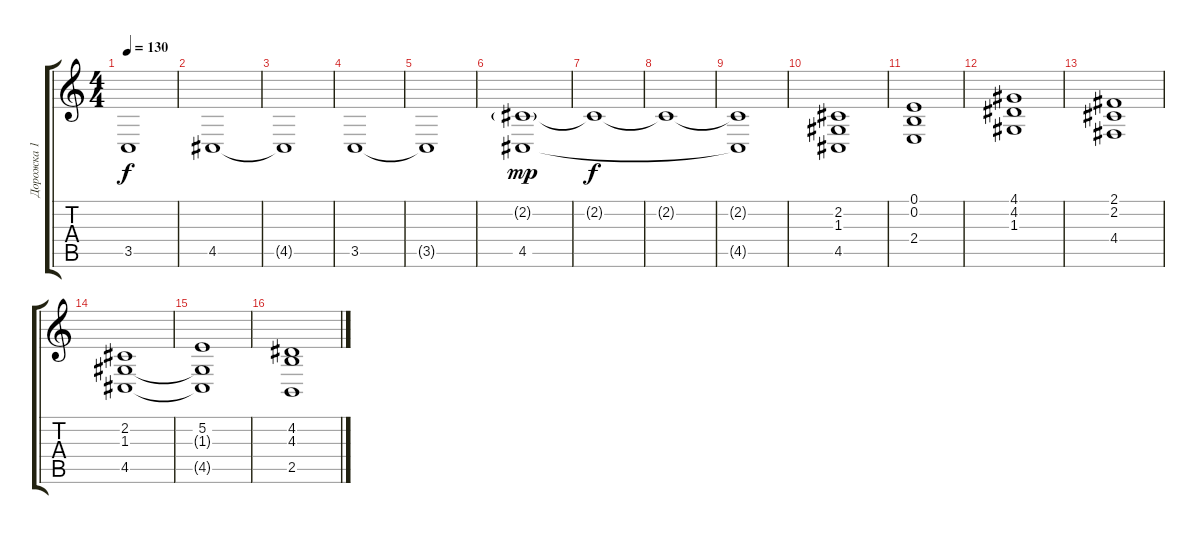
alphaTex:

\track ("Дорожка 1" "Дорожка 1") {instrument stringensemble2}
\staff {score tabs}
\tuning (E4 B3 G3 D3 A2 E2) {hide}
\ts (4 4)
\tempo 130
\clef g2
\ks c
3.5{t}.1{dy f} |
4.5.1 |
4.5{t}.1 |
3.5.1 |
3.5{t}.1 |
(2.2{g} 4.5).1{dy mp} |
2.2{t}.1{dy f} |
2.2{t}.1 |
(2.2{t} 4.5{t}).1 |
(2.2 1.3 4.5).1 |
(0.1 0.2 2.4).1 |
(4.1 4.2 1.3).1 |
(2.1 2.2 4.4).1 |
(2.2 1.3 4.5).1 |
(5.2 1.3{t} 4.5{t}).1 |
(4.2 4.3 2.5).1
